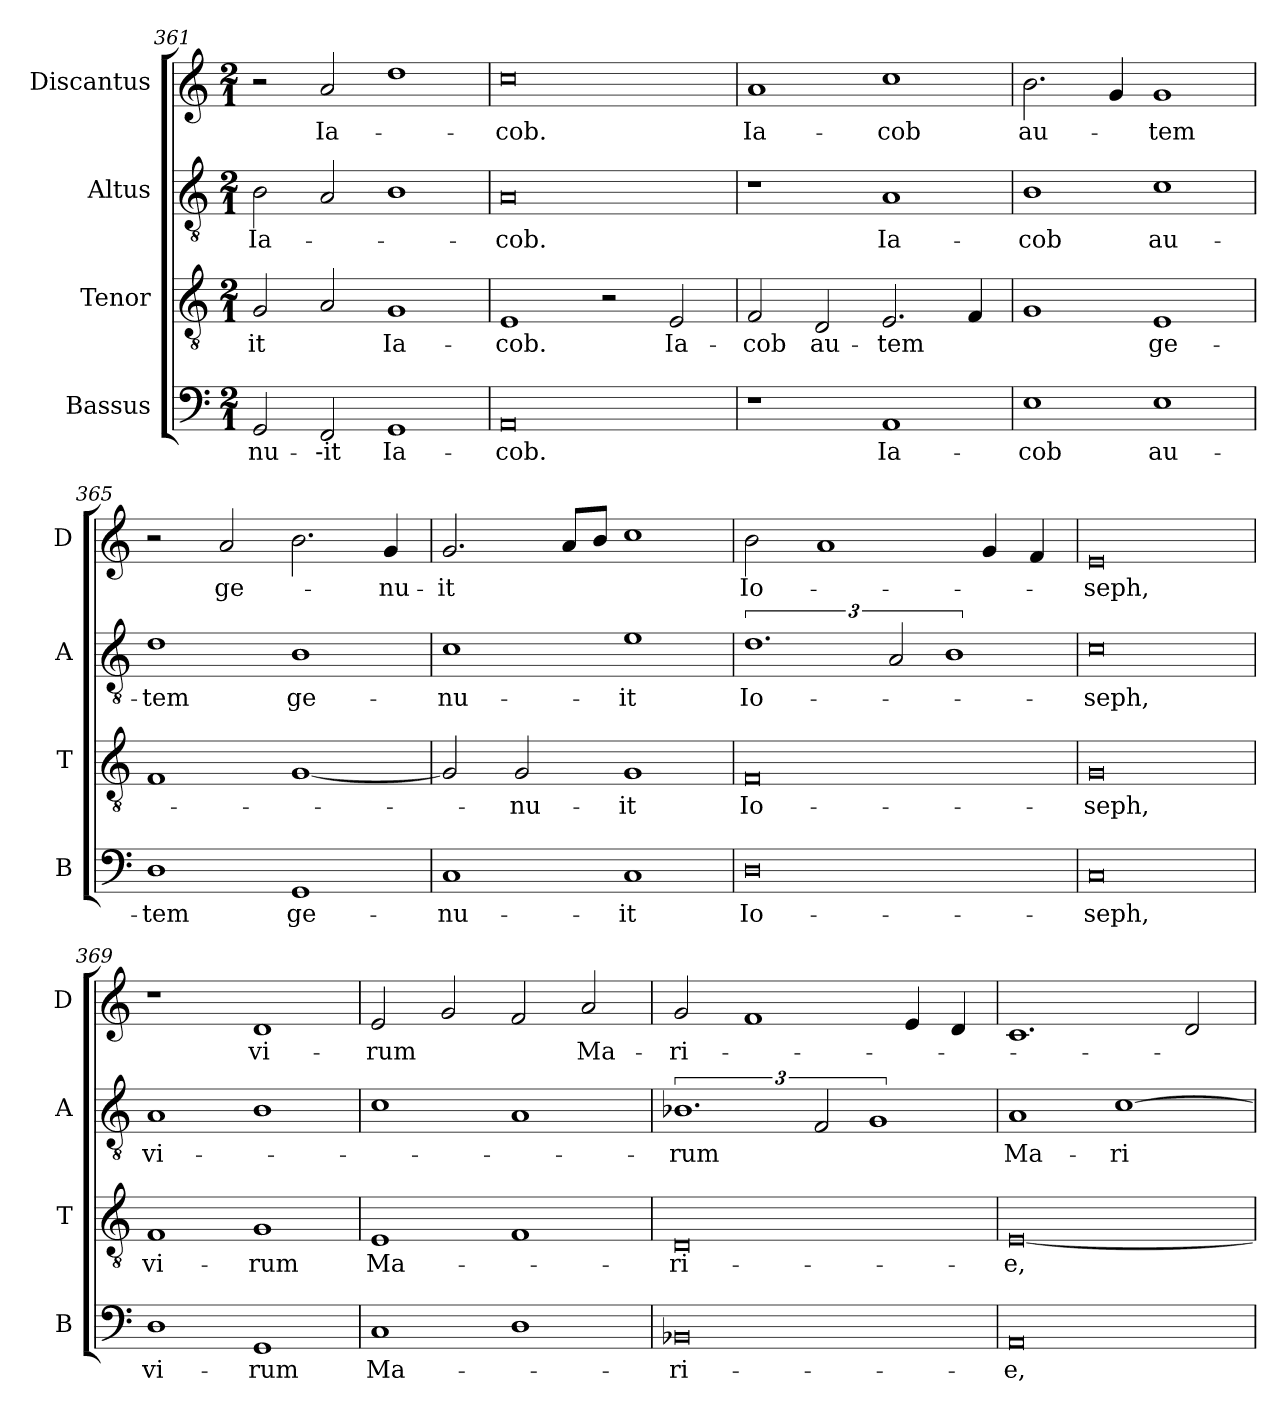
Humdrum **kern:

**kern	**text	**kern	**text	**kern	**text	**kern	**text
*part4	*part4	*part3	*part3	*part2	*part2	*part1	*part1
*staff4	*staff4	*staff3	*staff3	*staff2	*staff2	*staff1	*staff1
*I"Bassus	*	*I"Tenor	*	*I"Altus	*	*I"Discantus	*
*I'B	*	*I'T	*	*I'A	*	*I'D	*
*clefF4	*	*clefGv2	*	*clefGv2	*	*clefG2	*
*k[]	*	*k[]	*	*k[]	*	*k[]	*
*M2/1	*	*M2/1	*	*M2/1	*	*M2/1	*
=361	=361	=361	=361	=361	=361	=361	=361
2GG/	-nu-	2G/	-it	2B\	Ia-	2r	.
2FF/	--it	2A/	.	2A/	.	2a/	Ia-
1GG	Ia-	1G	Ia-	1B	.	1dd	.
=362	=362	=362	=362	=362	=362	=362	=362
0AA	-cob.	1E	-cob.	0A	-cob.	0cc	-cob.
.	.	2r	.	.	.	.	.
.	.	2E/	Ia-	.	.	.	.
=363	=363	=363	=363	=363	=363	=363	=363
1r	.	2F/	-cob	1r	.	1a	Ia-
.	.	2D/	au-	.	.	.	.
1AA	Ia-	2.E/	-tem	1A	Ia-	1cc	-cob
.	.	4F/	.	.	.	.	.
=364	=364	=364	=364	=364	=364	=364	=364
1E	-cob	1G	.	1B	-cob	2.b\	au-
.	.	.	.	.	.	4g/	.
1E	au-	1E	ge-	1c	au-	1g	-tem
=365	=365	=365	=365	=365	=365	=365	=365
1D	-tem	1F	.	1d	-tem	2r	.
.	.	.	.	.	.	2a/	ge-
1GG	ge-	[1G	.	1B	ge-	2.b\	.
.	.	.	.	.	.	4g/	-nu-
=366	=366	=366	=366	=366	=366	=366	=366
1C	-nu-	2G/]	.	1c	-nu-	2.g/	-it
.	.	2G/	-nu-	.	.	.	.
.	.	.	.	.	.	8a/L	.
.	.	.	.	.	.	8b/J	.
1C	-it	1G	-it	1e	-it	1cc	.
=367	=367	=367	=367	=367	=367	=367	=367
0D	Io-	0F	Io-	3%2.d	Io-	2b\	Io-
.	.	.	.	.	.	1a	.
.	.	.	.	3A/	.	.	.
.	.	.	.	3%2B	.	.	.
.	.	.	.	.	.	4g/	.
.	.	.	.	.	.	4f/	.
=368	=368	=368	=368	=368	=368	=368	=368
0C	-seph,	0G	-seph,	0c	-seph,	0e	-seph,
=369	=369	=369	=369	=369	=369	=369	=369
1D	vi-	1F	vi-	1A	vi-	1r	.
1GG	-rum	1G	-rum	1B	.	1d	vi-
=370	=370	=370	=370	=370	=370	=370	=370
1C	Ma-	1E	Ma-	1c	.	2e/	-rum
.	.	.	.	.	.	2g/	.
1D	.	1F	.	1A	.	2f/	.
.	.	.	.	.	.	2a/	Ma-
=371	=371	=371	=371	=371	=371	=371	=371
0BB-X	-ri-	0D	-ri-	3%2.B-X	-rum	2g/	-ri-
.	.	.	.	.	.	1f	.
.	.	.	.	3F/	.	.	.
.	.	.	.	3%2G	.	.	.
.	.	.	.	.	.	4e/	.
.	.	.	.	.	.	4d/	.
=372	=372	=372	=372	=372	=372	=372	=372
0AA	-e,	[0E	-e,	1A	Ma-	1.c	.
.	.	.	.	[1c	-ri-	.	.
.	.	.	.	.	.	2d/	.
=	=	=	=	=	=	=	=
*-	*-	*-	*-	*-	*-	*-	*-
